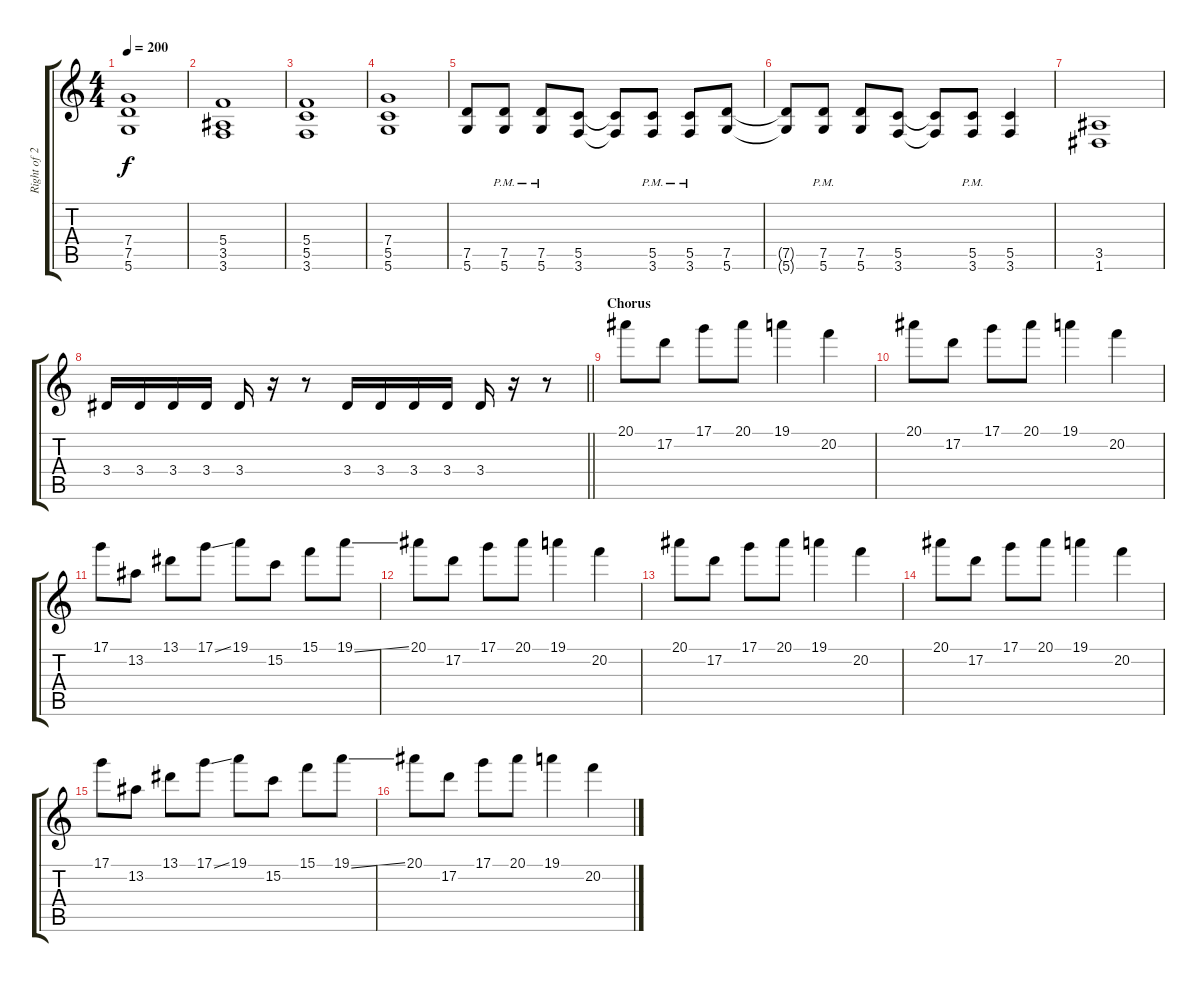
\track ("Right of 2A" "Right of 2") {instrument overdrivenguitar}
\staff {score tabs}
\tuning (D4 A3 F3 C3 G2 D2) {hide}
\ts (4 4)
\tempo 200
\clef g2
\ks c
(7.4 7.5 5.6).1{dy f} |
(5.4 3.5 3.6).1 |
(5.4 5.5 3.6).1 |
(7.4 5.5 5.6).1 |
(7.5 5.6).8 (7.5{pm} 5.6{pm}).8 (7.5{pm} 5.6{pm}).8 (5.5 3.6).8 (5.5{t} 3.6{t}).8 (5.5{pm} 3.6{pm}).8 (5.5{pm} 3.6{pm}).8 (7.5 5.6).8 |
(7.5{t} 5.6{t}).8 (7.5{pm} 5.6{pm}).8 (7.5 5.6).8 (5.5 3.6).8 (5.5{t} 3.6{t}).8 (5.5{pm} 3.6{pm}).8 (5.5 3.6).4 |
(3.5 1.6).1 |
\barLineRight lightlight
3.4.16 3.4.16 3.4.16 3.4.16 3.4.16 r.16 r.8 3.4.16 3.4.16 3.4.16 3.4.16 3.4.16 r.16 r.8 |
\section ("" "Chorus")
20.1.8 17.2.8 17.1.8 20.1.8 19.1.4 20.2.4 |
20.1.8 17.2.8 17.1.8 20.1.8 19.1.4 20.2.4 |
17.1.8 13.2.8 13.1.8 17.1{ss}.8 19.1.8 15.2.8 15.1.8 19.1{ss}.8 |
20.1.8 17.2.8 17.1.8 20.1.8 19.1.4 20.2.4 |
20.1.8 17.2.8 17.1.8 20.1.8 19.1.4 20.2.4 |
20.1.8 17.2.8 17.1.8 20.1.8 19.1.4 20.2.4 |
17.1.8 13.2.8 13.1.8 17.1{ss}.8 19.1.8 15.2.8 15.1.8 19.1{ss}.8 |
20.1.8 17.2.8 17.1.8 20.1.8 19.1.4 20.2.4
